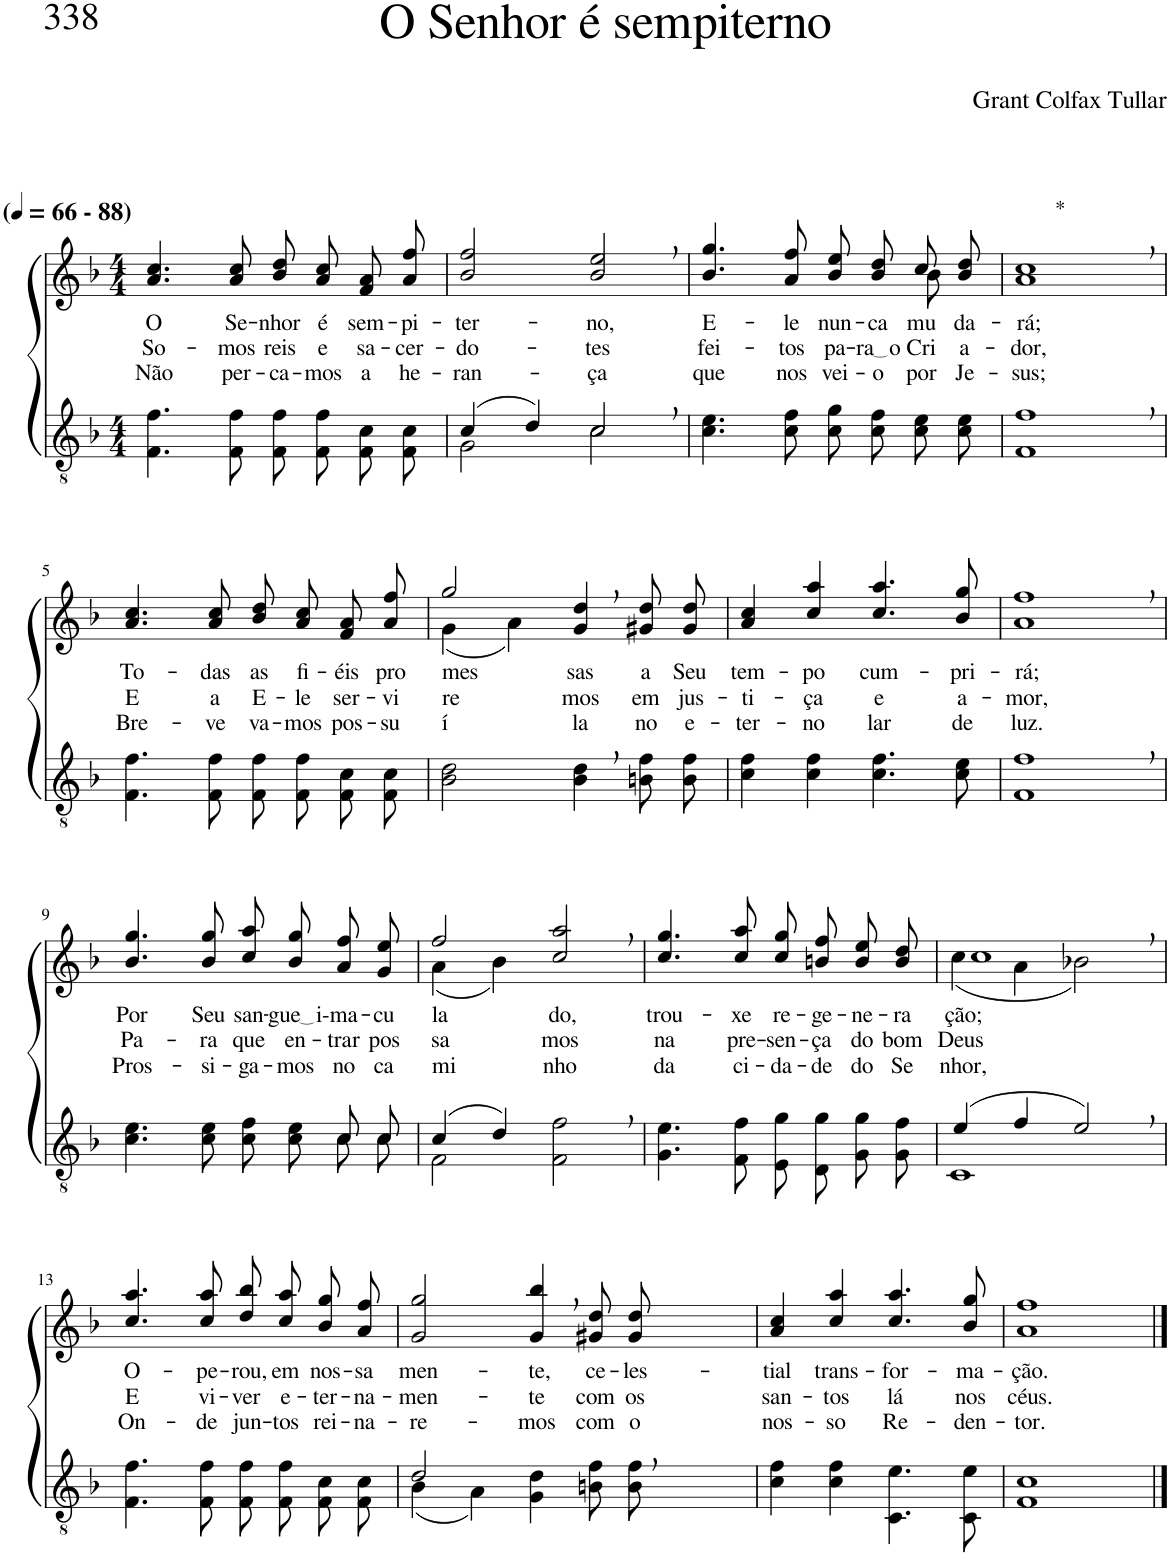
**kern	**kern	**text	**text	**text
*part2	*part1	*part1	*part1	*part1
*staff2	*staff1	*staff1	*staff1	*staff1
*I"Parte III e IV	*I"Parte I e II	*	*	*
*clefGv2	*clefG2	*	*	*
*Trd4c7	*Trd4c7	*	*	*
*k[b-]	*k[b-]	*	*	*
*M4/4	*M4/4	*	*	*
*MM66	*MM66	*	*	*
=1	=1	=1	=1	=1
!	!LO:TX:a:B:t=(	!	!	!
!	!LO:TX:a:B:t=- 88)	!	!	!
!	!	!LO:LY:b	!LO:LY:b	!LO:LY:b
4.F\ 4.f\	4.a/ 4.cc/	O	So-	Não
!	!	!LO:LY:b	!LO:LY:b	!LO:LY:b
8F\ 8f\	8a/ 8cc/	Se-	-mos	per-
!	!	!LO:LY:b	!LO:LY:b	!LO:LY:b
8F\ 8f\L	8b-\ 8dd\L	-nhor	reis	-ca-
!	!	!LO:LY:b	!LO:LY:b	!LO:LY:b
8F\ 8f\J	8a\ 8cc\J	é	e	-mos
!	!	!LO:LY:b	!LO:LY:b	!LO:LY:b
8F/ 8c/L	8f\ 8a\L	sem-	sa-	a
!	!	!LO:LY:b	!LO:LY:b	!LO:LY:b
8F/ 8c/J	8a\ 8ff\J	-pi-	-cer-	he-
=2	=2	=2	=2	=2
*^	*	*	*	*
!	!	!	!LO:LY:b	!LO:LY:b	!LO:LY:b
(4c/	2G\	2b-/ 2ff/	-ter-	-do-	-ran-
4d/)	.	.	.	.	.
!	!	!	!LO:LY:b	!LO:LY:b	!LO:LY:b
2c,/	2c\	2b-/, 2ee/,	-no,	-tes	-ça
=3	=3	=3	=3	=3	=3
!	!	!	!LO:LY:b	!LO:LY:b	!LO:LY:b
*v	*v	*^	*	*	*
4.c\ 4.e\	4.b-/ 4.gg/	2.ryy	E-	fei-	que
!	!	!	!LO:LY:b	!LO:LY:b	!LO:LY:b
8c\ 8f\	8a/ 8ff/	.	-le	-tos	nos
!	!	!	!LO:LY:b	!LO:LY:b	!LO:LY:b
8c\ 8g\L	8b-\ 8ee\L	.	nun-	pa-	vei-
!	!	!	!LO:LY:b	!LO:LY:b	!LO:LY:b
8c\ 8f\J	8b-\ 8dd\J	.	-ca	ra o	-o
!	!	!	!LO:LY:b	!LO:LY:b	!LO:LY:b
8c\ 8e\L	8cc\L	8b-\	mu-	Cri-	por
!	!	!	!LO:LY:b	!LO:LY:b	!LO:LY:b
8c\ 8e\J	8b-\ 8dd\J	8ryy	-da-	a-	Je-
=4	=4	=4	=4	=4	=4
!	!LO:TX:a:t=*	!	!	!	!
!	!	!	!LO:LY:b	!LO:LY:b	!LO:LY:b
*	*v	*v	*	*	*
1F, 1f,	1a, 1cc,	-rá;	-dor,	-sus;
!!LO:LB:g=z
=5	=5	=5	=5	=5
!	!	!LO:LY:b	!LO:LY:b	!LO:LY:b
4.F\ 4.f\	4.a/ 4.cc/	To-	E	Bre-
!	!	!LO:LY:b	!LO:LY:b	!LO:LY:b
8F\ 8f\	8a/ 8cc/	-das	a	-ve
!	!	!LO:LY:b	!LO:LY:b	!LO:LY:b
8F\ 8f\L	8b-\ 8dd\L	as	E-	va-
!	!	!LO:LY:b	!LO:LY:b	!LO:LY:b
8F\ 8f\J	8a\ 8cc\J	fi-	-le	-mos
!	!	!LO:LY:b	!LO:LY:b	!LO:LY:b
8F/ 8c/L	8f\ 8a\L	-éis	ser-	pos-
!	!	!LO:LY:b	!LO:LY:b	!LO:LY:b
8F/ 8c/J	8a\ 8ff\J	pro-	-vi-	-su-
=6	=6	=6	=6	=6
*	*^	*	*	*
!	!	!	!LO:LY:b	!LO:LY:b	!LO:LY:b
2B-\ 2d\	2gg/	(4g\	-mes-	-re-	-í-
.	.	4a\)	.	.	.
!	!	!	!LO:LY:b	!LO:LY:b	!LO:LY:b
4B-\, 4d\,	4g/, 4dd/,	2ryy	-sas	-mos	-la
!	!	!	!LO:LY:b	!LO:LY:b	!LO:LY:b
8Bn\ 8f\L	8g#X\ 8dd\L	.	a	em	no
!	!	!	!LO:LY:b	!LO:LY:b	!LO:LY:b
8B\ 8f\J	8g#\ 8dd\J	.	Seu	jus-	e-
*	*v	*v	*	*	*
=7	=7	=7	=7	=7
!	!	!LO:LY:b	!LO:LY:b	!LO:LY:b
4c\ 4f\	4a/ 4cc/	tem-	-ti-	-ter-
!	!	!LO:LY:b	!LO:LY:b	!LO:LY:b
4c\ 4f\	4cc/ 4aa/	-po	-ça	-no
!	!	!LO:LY:b	!LO:LY:b	!LO:LY:b
4.c\ 4.f\	4.cc/ 4.aa/	cum-	e	lar
!	!	!LO:LY:b	!LO:LY:b	!LO:LY:b
8c\ 8e\	8b-/ 8gg/	-pri-	a-	de
=8	=8	=8	=8	=8
!	!	!LO:LY:b	!LO:LY:b	!LO:LY:b
1F, 1f,	1a, 1ff,	-rá;	-mor,	luz.
!!LO:LB:g=z
=9	=9	=9	=9	=9
*^	*	*	*	*
!	!	!	!LO:LY:b	!LO:LY:b	!LO:LY:b
4.c\ 4.e\	2.ryy	4.b-/ 4.gg/	Por	Pa-	Pros-
!	!	!	!LO:LY:b	!LO:LY:b	!LO:LY:b
8c\ 8e\	.	8b-/ 8gg/	Seu	-ra	-si-
!	!	!	!LO:LY:b	!LO:LY:b	!LO:LY:b
8c\ 8f\L	.	8cc\ 8aa\L	san-	que	-ga-
!	!	!	!LO:LY:b	!LO:LY:b	!LO:LY:b
8c\ 8e\J	.	8b-\ 8gg\J	gue i	en-	-mos
!	!	!	!LO:LY:b	!LO:LY:b	!LO:LY:b
8c\L	8c/L	8a\ 8ff\L	-ma-	-trar	no
!	!	!	!LO:LY:b	!LO:LY:b	!LO:LY:b
8c\J	8c/J	8g\ 8ee\J	-cu-	pos-	ca-
=10	=10	=10	=10	=10	=10
*	*	*^	*	*	*
!	!	!	!	!LO:LY:b	!LO:LY:b	!LO:LY:b
(4c/	2F\	2ff/	(4a\	-la-	-sa-	-mi-
4d/)	.	.	4b-\)	.	.	.
!	!	!	!	!LO:LY:b	!LO:LY:b	!LO:LY:b
2ryy	2F\ 2f\	2cc/, 2aa/,	2ryy	-do,	-mos	nho
=11	=11	=11	=11	=11	=11	=11
!	!	!	!	!LO:LY:b	!LO:LY:b	!LO:LY:b
*v	*v	*	*	*	*	*
*	*v	*v	*	*	*
4.G\ 4.e\	4.cc/ 4.gg/	trou-	na	da
!	!	!LO:LY:b	!LO:LY:b	!LO:LY:b
8F\ 8f\	8cc/ 8aa/	-xe	pre-	ci-
!	!	!LO:LY:b	!LO:LY:b	!LO:LY:b
8E\ 8g\L	8cc\ 8gg\L	re-	-sen-	-da-
!	!	!LO:LY:b	!LO:LY:b	!LO:LY:b
8D\ 8g\J	8bn\ 8ff\J	-ge-	-ça	-de
!	!	!LO:LY:b	!LO:LY:b	!LO:LY:b
8G\ 8g\L	8b\ 8ee\L	-ne-	do	do
!	!	!LO:LY:b	!LO:LY:b	!LO:LY:b
8G\ 8f\J	8b\ 8dd\J	-ra-	bom	Se-
=12	=12	=12	=12	=12
*^	*^	*	*	*
!	!	!	!	!LO:LY:b	!LO:LY:b	!LO:LY:b
(4e/	1C	1cc,	(4cc\	-ção;	Deus	-nhor,
4f/	.	.	4a\	.	.	.
2e,/)	.	.	2b-X\)	.	.	.
*v	*v	*	*	*	*	*
!!LO:LB:g=z
=13	=13	=13	=13	=13	=13
!	!	!	!LO:LY:b	!LO:LY:b	!LO:LY:b
*	*v	*v	*	*	*
4.F\ 4.f\	4.cc/ 4.aa/	O-	E	On-
!	!	!LO:LY:b	!LO:LY:b	!LO:LY:b
8F\ 8f\	8cc/ 8aa/	-pe-	vi-	-de
!	!	!LO:LY:b	!LO:LY:b	!LO:LY:b
8F\ 8f\L	8dd\ 8bb-\L	-rou,	-ver	jun-
!	!	!LO:LY:b	!LO:LY:b	!LO:LY:b
8F\ 8f\J	8cc\ 8aa\J	em	e-	-tos
!	!	!LO:LY:b	!LO:LY:b	!LO:LY:b
8F/ 8c/L	8b-\ 8gg\L	nos-	-ter-	rei-
!	!	!LO:LY:b	!LO:LY:b	!LO:LY:b
8F/ 8c/J	8a\ 8ff\J	-sa	-na-	-na-
=14	=14	=14	=14	=14
*^	*	*	*	*
!	!	!	!LO:LY:b	!LO:LY:b	!LO:LY:b
2d/	(4B-\	2g/ 2gg/	men-	-men-	-re-
.	4A\)	.	.	.	.
!	!	!	!LO:LY:b	!LO:LY:b	!LO:LY:b
2ryy	4G\ 4d\	4g/, 4bb-/,	-te,	-te	-mos
!	!	!	!LO:LY:b	!LO:LY:b	!LO:LY:b
.	8Bn\ 8f\L	8g#X\ 8dd\L	ce-	com	com
!	!	!	!LO:LY:b	!LO:LY:b	!LO:LY:b
.	8B\ 8f\J	8g#\ 8dd\J	-les-	os	o
=15	=15	=15	=15	=15	=15
!	!	!	!LO:LY:b	!LO:LY:b	!LO:LY:b
*v	*v	*	*	*	*
4c\ 4f\	4a/ 4cc/	-tial	san-	nos-
!	!	!LO:LY:b	!LO:LY:b	!LO:LY:b
4c\ 4f\	4cc/ 4aa/	trans-	-tos	-so
!	!	!LO:LY:b	!LO:LY:b	!LO:LY:b
4.C\ 4.e\	4.cc/ 4.aa/	-for-	lá	Re-
!	!	!LO:LY:b	!LO:LY:b	!LO:LY:b
8C\ 8e\	8b-/ 8gg/	-ma-	nos	-den-
=16	=16	=16	=16	=16
!	!	!LO:LY:b	!LO:LY:b	!LO:LY:b
1F 1c	1a 1ff	-ção.	céus.	-tor.
==	==	==	==	==
*-	*-	*-	*-	*-
